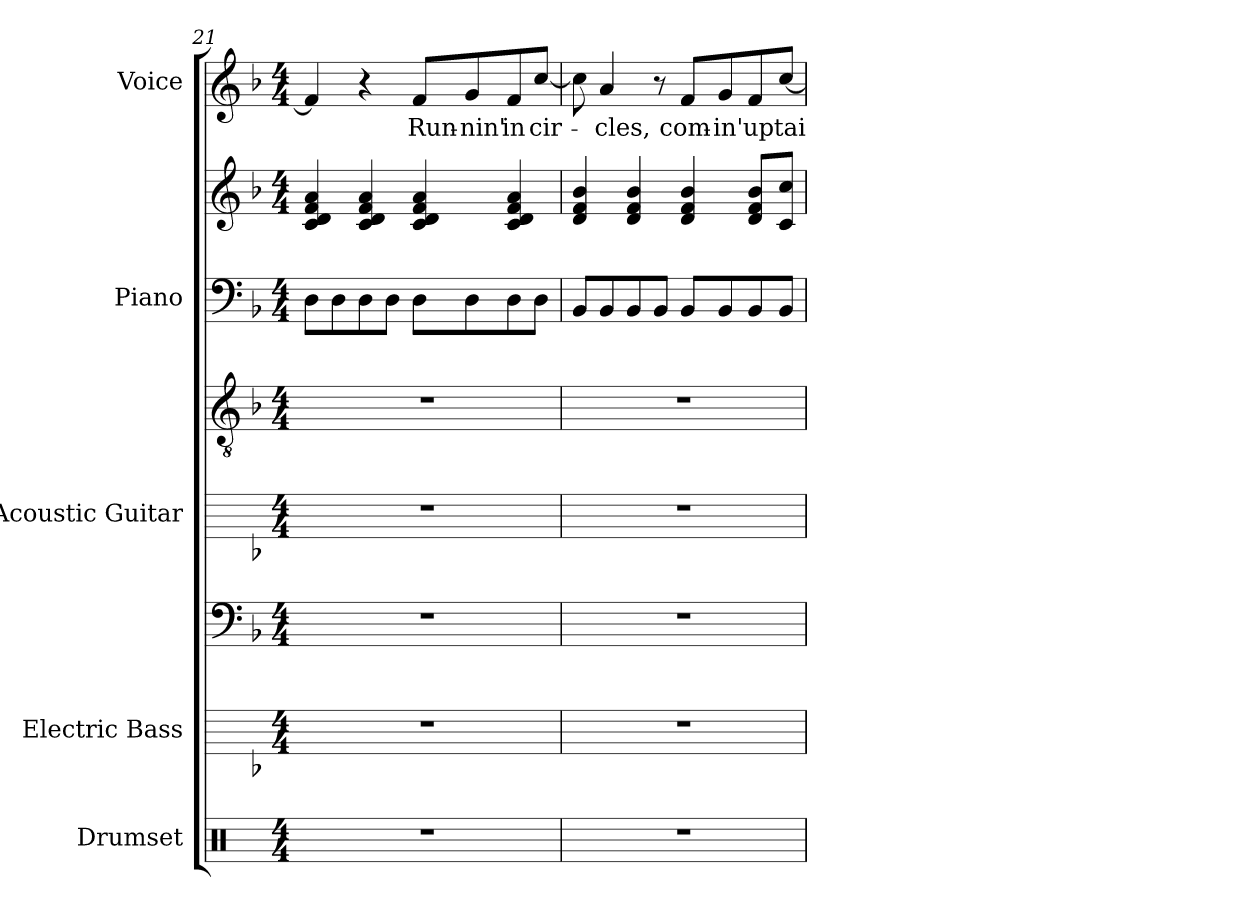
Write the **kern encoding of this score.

**kern	**kern	**kern	**kern	**kern	**kern	**kern	**kern	**text
*part5	*part4	*part4	*part3	*part3	*part2	*part2	*part1	*part1
*staff8	*staff7	*staff6	*staff5	*staff4	*staff3	*staff2	*staff1	*staff1
*I"Drumset	*I"Electric Bass	*	*I"Acoustic Guitar	*	*I"Piano	*	*I"Voice	*
*I'Drs.	*I'El. B.	*	*I'Guit.	*	*I'Pno.	*	*I'Vo.	*
!!LO:LB:g=z
*clefX	*	*clefF4	*	*clefGv2	*clefF4	*clefG2	*clefG2	*
*	*ITrd7c12	*ITrd7c12	*	*	*	*	*	*
*k[]	*k[b-]	*k[b-]	*k[b-]	*k[b-]	*k[b-]	*k[b-]	*k[b-]	*
*M4/4	*M4/4	*M4/4	*M4/4	*M4/4	*M4/4	*M4/4	*M4/4	*
=21	=21	=21	=21	=21	=21	=21	=21	=21
1r	1r	1r	1r	1r	8D\L	4c/ 4d/ 4f/ 4a/	4f/]	.
.	.	.	.	.	8D\	.	.	.
.	.	.	.	.	8D\	4c/ 4d/ 4f/ 4a/	4r	.
.	.	.	.	.	8D\J	.	.	.
!	!	!	!	!	!	!	!	!LO:LY:b
.	.	.	.	.	8D\L	4c/ 4d/ 4f/ 4a/	8f/L	Run-
!	!	!	!	!	!	!	!	!LO:LY:b
.	.	.	.	.	8D\	.	8g/	-nin'
!	!	!	!	!	!	!	!	!LO:LY:b
.	.	.	.	.	8D\	4c/ 4d/ 4f/ 4a/	8f/	in
!	!	!	!	!	!	!	!	!LO:LY:b
.	.	.	.	.	8D\J	.	[8cc/J	cir-
=22	=22	=22	=22	=22	=22	=22	=22	=22
1r	1r	1r	1r	1r	8BB-/L	4d/ 4f/ 4b-/	8cc\]	.
!	!	!	!	!	!	!	!	!LO:LY:b
.	.	.	.	.	8BB-/	.	4a/	-cles,
.	.	.	.	.	8BB-/	4d/ 4f/ 4b-/	.	.
.	.	.	.	.	8BB-/J	.	8r	.
!	!	!	!	!	!	!	!	!LO:LY:b
.	.	.	.	.	8BB-/L	4d/ 4f/ 4b-/	8f/L	com-
!	!	!	!	!	!	!	!	!LO:LY:b
.	.	.	.	.	8BB-/	.	8g/	-in'
!	!	!	!	!	!	!	!	!LO:LY:b
.	.	.	.	.	8BB-/	8d/ 8f/ 8b-/L	8f/	up
!	!	!	!	!	!	!	!	!LO:LY:b
.	.	.	.	.	8BB-/J	8c/ 8cc/J	[8cc/J	tai-
=	=	=	=	=	=	=	=	=
*-	*-	*-	*-	*-	*-	*-	*-	*-
